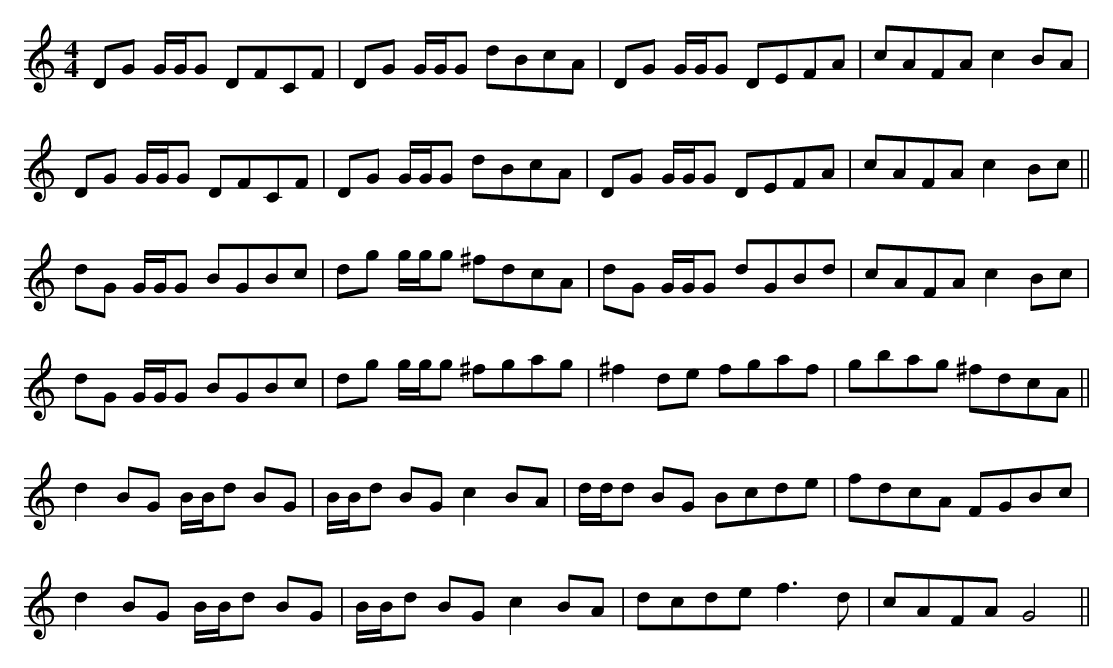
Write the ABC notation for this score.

X:1
M:4/4
K:Gmix
DG G/G/G DFCF|DG G/G/G dBcA|DG G/G/G DEFA|cAFA c2 BA|
DG G/G/G DFCF|DG G/G/G dBcA|DG G/G/G DEFA|cAFA c2 Bc||
dG G/G/G BGBc|dg g/g/g ^fdcA|dG G/G/G dGBd|cAFA c2 Bc|
dG G/G/G BGBc|dg g/g/g ^fgag|^f2 de fgaf|gbag ^fdcA||
d2 BG B/B/d BG|B/B/d BG c2 BA|d/d/d BG Bcde|fdcA FGBc|
d2 BG B/B/d BG|B/B/d BG c2 BA|dcde f3d|cAFA G4||
